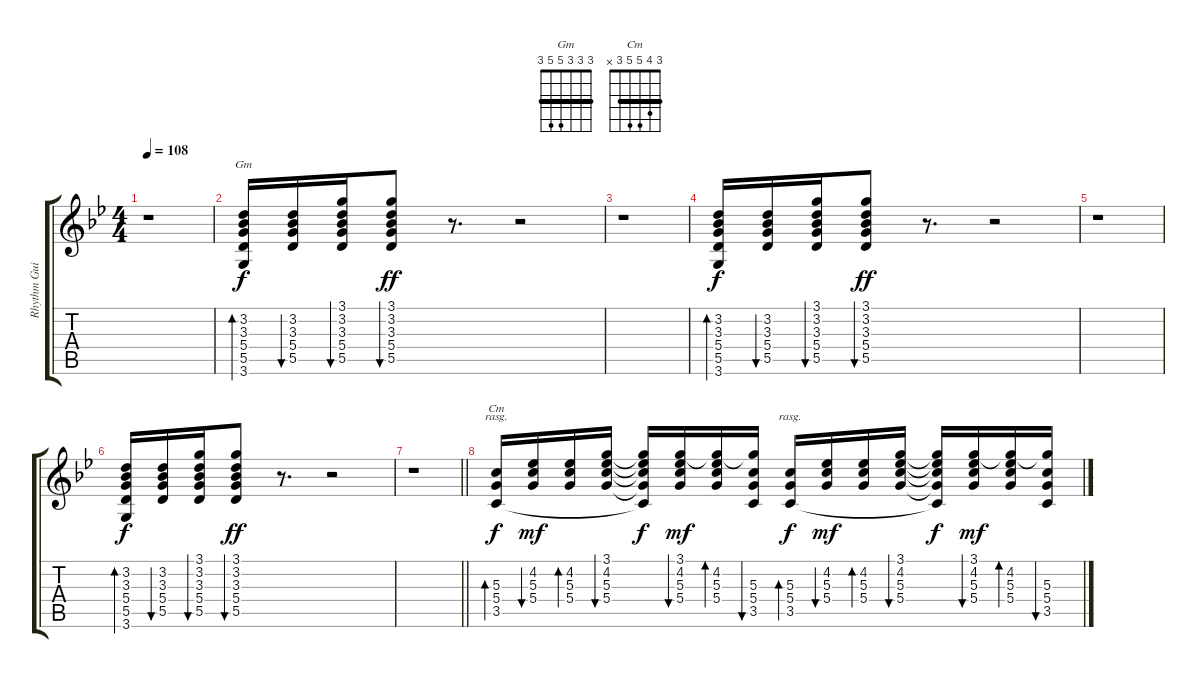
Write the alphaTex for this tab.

\track ("Rhythm Guitar 1" "Rhythm Gui") {instrument acousticguitarnylon}
\staff {score tabs}
\tuning (E4 B3 G3 D3 A2 E2) {hide}
\chord ("Gm" 3 3 3 5 5 3) {barre 3}
\chord ("Cm" 3 4 5 5 3 x) {barre 3}
\ts (4 4)
\tempo 108
\clef g2
\ks gminor
r.1{dy ff} |
(3.2 3.3 5.4 5.5 3.6).16{bd 30 ch "Gm" dy f} (3.2 3.3 5.4 5.5).16{bu 30} (3.1 3.2 3.3 5.4 5.5).16{bu 30} (3.1 3.2 3.3 5.4 5.5).8{bu 30 dy ff} r.8{d} r.2 |
r.1 |
(3.2 3.3 5.4 5.5 3.6).16{bd 30 dy f} (3.2 3.3 5.4 5.5).16{bu 30} (3.1 3.2 3.3 5.4 5.5).16{bu 30} (3.1 3.2 3.3 5.4 5.5).8{bu 30 dy ff} r.8{d} r.2 |
r.1 |
(3.2 3.3 5.4 5.5 3.6).16{bd 30 dy f} (3.2 3.3 5.4 5.5).16{bu 30} (3.1 3.2 3.3 5.4 5.5).16{bu 30} (3.1 3.2 3.3 5.4 5.5).8{bu 30 dy ff} r.8{d} r.2 |
\barLineRight lightlight
r.1 |
\section ("" "")
(5.3 5.4 3.5).16{bd 120 ch "Cm" rasg ii dy f} (4.2 5.3 5.4).16{bu 30 dy mf} (4.2 5.3 5.4).16{bd 30} (3.1 4.2 5.3 5.4).16{bu 60} (3.1{t} 4.2{t} 5.3{t} 5.4{t} 3.5{t}).16{dy f} (3.1 4.2 5.3 5.4).16{bu 120 dy mf} (3.1{t} 4.2 5.3 5.4).16{bd 120} (3.1{t} 5.3 5.4 3.5).16{bu 120} (5.3 5.4 3.5).16{bd 120 rasg ii dy f} (4.2 5.3 5.4).16{bu 30 dy mf} (4.2 5.3 5.4).16{bd 30} (3.1 4.2 5.3 5.4).16{bu 60} (3.1{t} 4.2{t} 5.3{t} 5.4{t} 3.5{t}).16{dy f} (3.1 4.2 5.3 5.4).16{bu 120 dy mf} (3.1{t} 4.2 5.3 5.4).16{bd 120} (3.1{t} 5.3 5.4 3.5).16{bu 120}
